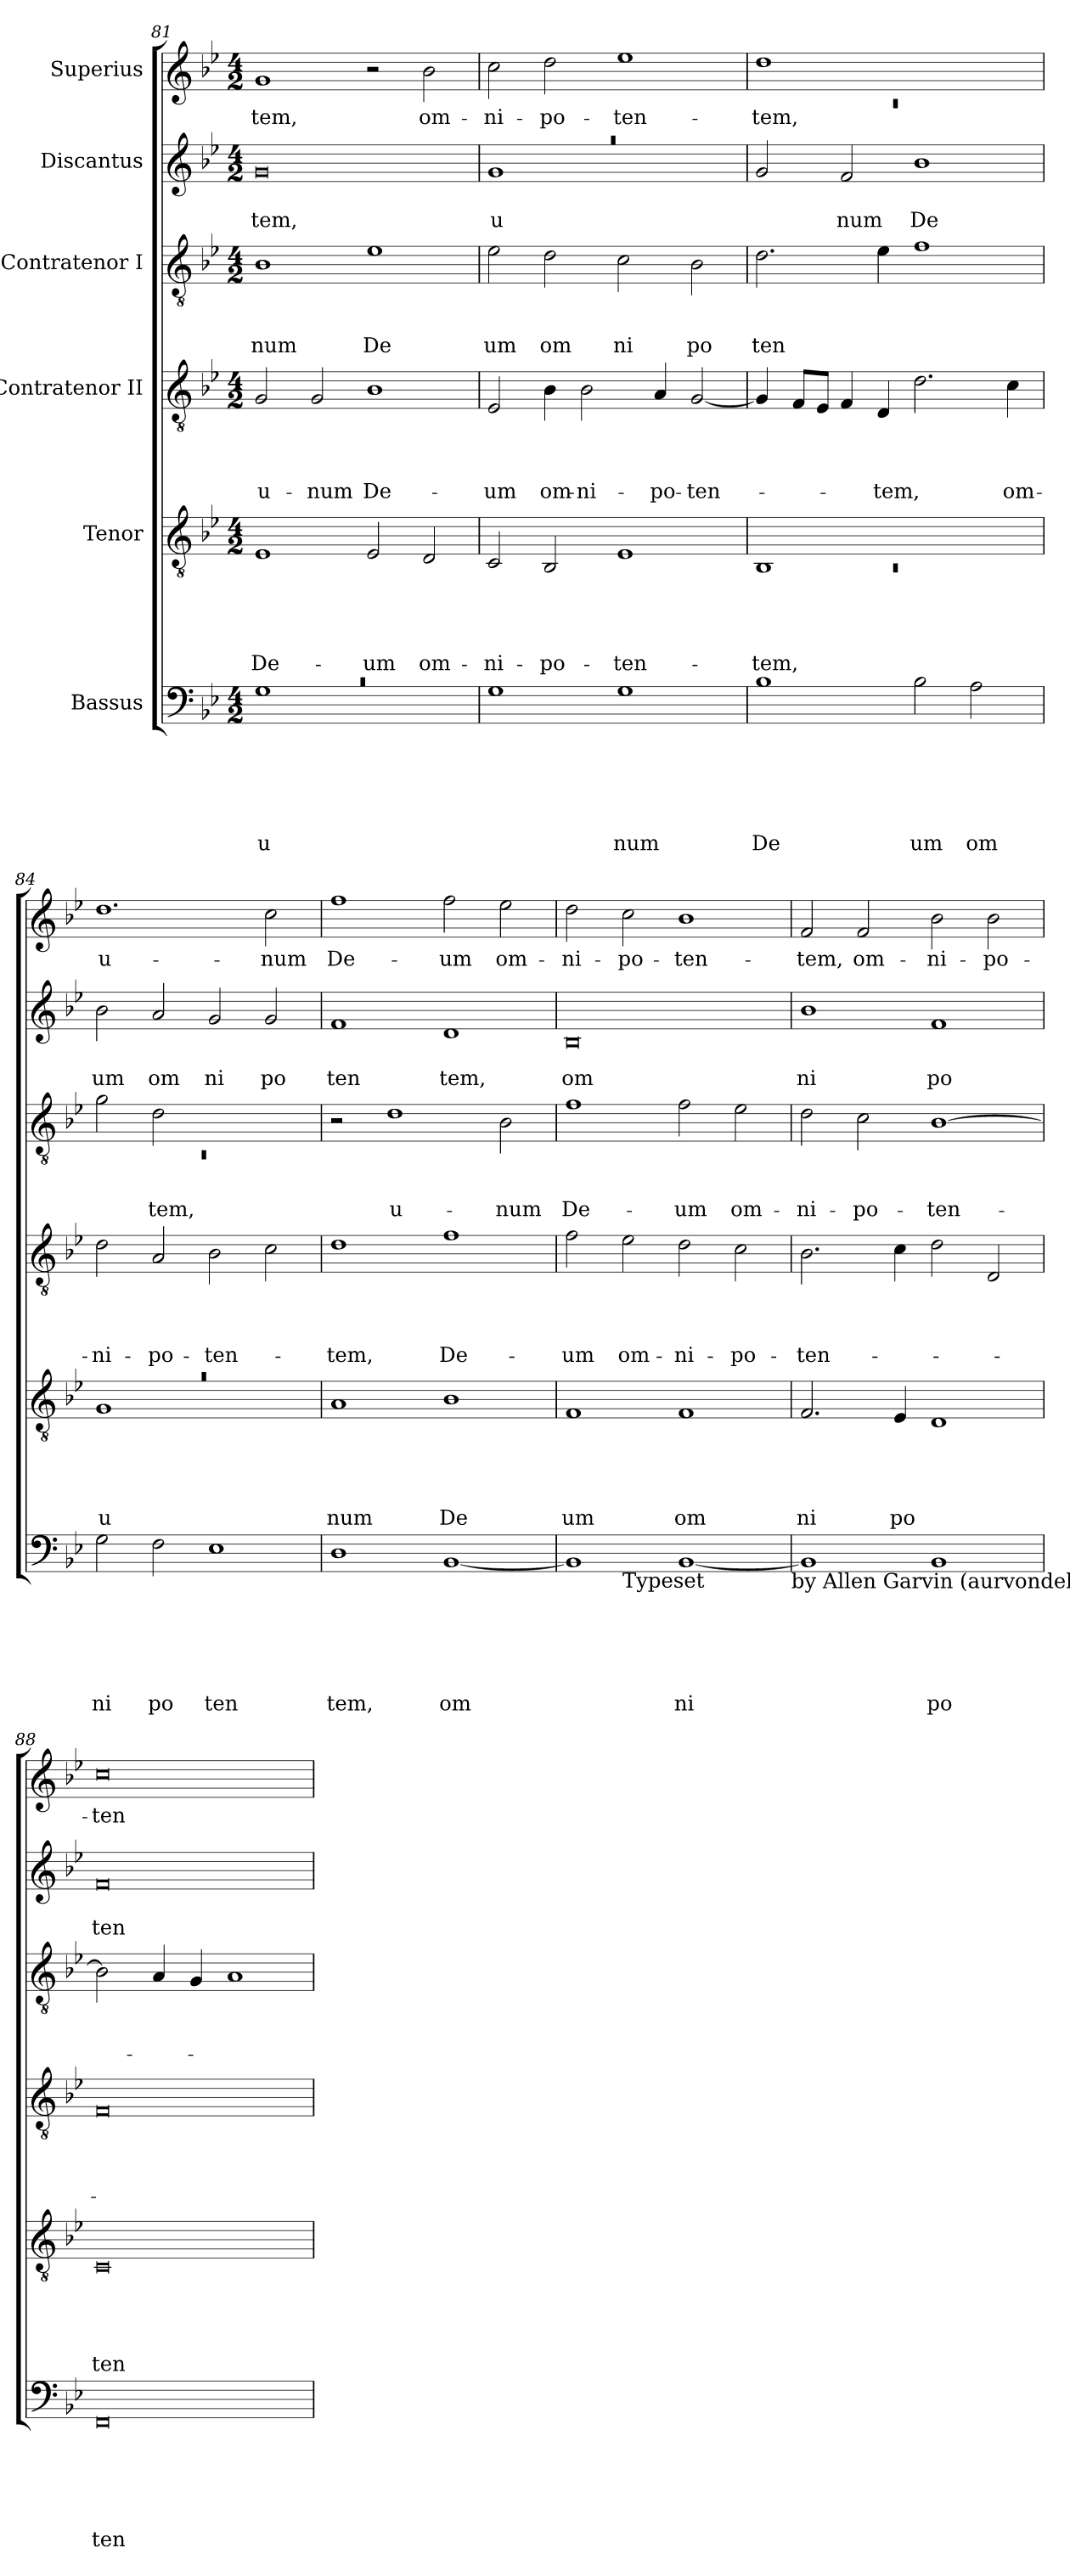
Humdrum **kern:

**kern	**text	**text	**text	**text	**text	**text	**kern	**text	**text	**text	**text	**text	**kern	**text	**text	**text	**text	**kern	**text	**text	**text	**kern	**text	**text	**kern	**text
*part6	*part6	*part6	*part6	*part6	*part6	*part6	*part5	*part5	*part5	*part5	*part5	*part5	*part4	*part4	*part4	*part4	*part4	*part3	*part3	*part3	*part3	*part2	*part2	*part2	*part1	*part1
*staff6	*staff6	*staff6	*staff6	*staff6	*staff6	*staff6	*staff5	*staff5	*staff5	*staff5	*staff5	*staff5	*staff4	*staff4	*staff4	*staff4	*staff4	*staff3	*staff3	*staff3	*staff3	*staff2	*staff2	*staff2	*staff1	*staff1
*I"Bassus	*	*	*	*	*	*	*I"Tenor	*	*	*	*	*	*I"Contratenor II	*	*	*	*	*I"Contratenor I	*	*	*	*I"Discantus	*	*	*I"Superius	*
*clefF4	*	*	*	*	*	*	*clefGv2	*	*	*	*	*	*clefGv2	*	*	*	*	*clefGv2	*	*	*	*clefG2	*	*	*clefG2	*
*k[b-e-]	*	*	*	*	*	*	*k[b-e-]	*	*	*	*	*	*k[b-e-]	*	*	*	*	*k[b-e-]	*	*	*	*k[b-e-]	*	*	*k[b-e-]	*
*B-:	*	*	*	*	*	*	*B-:	*	*	*	*	*	*B-:	*	*	*	*	*B-:	*	*	*	*B-:	*	*	*B-:	*
*M4/2	*	*	*	*	*	*	*M4/2	*	*	*	*	*	*M4/2	*	*	*	*	*M4/2	*	*	*	*M4/2	*	*	*M4/2	*
=81	=81	=81	=81	=81	=81	=81	=81	=81	=81	=81	=81	=81	=81	=81	=81	=81	=81	=81	=81	=81	=81	=81	=81	=81	=81	=81
!LO:N:vis=1	!	!	!	!	!	!LO:LY:b	!	!	!	!	!	!LO:LY:b	!	!	!	!	!LO:LY:b	!	!	!	!LO:LY:b	!	!	!LO:LY:b	!	!LO:LY:b
*^	*	*	*	*	*	*	*	*	*	*	*	*	*	*	*	*	*	*	*	*	*	*	*	*	*	*
0rc	1G	.	.	.	.	.	u	1E-	.	.	.	.	De-	2G/	.	.	.	u-	1B-	.	.	num	0g	.	tem,	1g	-tem,
!	!	!	!	!	!	!	!	!	!	!	!	!	!	!	!	!	!	!LO:LY:b	!	!	!	!	!	!	!	!	!
.	.	.	.	.	.	.	.	.	.	.	.	.	.	2G/	.	.	.	-num	.	.	.	.	.	.	.	.	.
!	!	!	!	!	!	!	!	!	!	!	!	!	!LO:LY:b	!	!	!	!	!LO:LY:b	!	!	!	!LO:LY:b	!	!	!	!	!
.	1ryy	.	.	.	.	.	.	2E-/	.	.	.	.	-um	1B-	.	.	.	De-	1e-	.	.	De	.	.	.	2r	.
!	!	!	!	!	!	!	!	!	!	!	!	!	!LO:LY:b	!	!	!	!	!	!	!	!	!	!	!	!	!	!LO:LY:b
.	.	.	.	.	.	.	.	2D/	.	.	.	.	om-	.	.	.	.	.	.	.	.	.	.	.	.	2b-\	om-
*v	*v	*	*	*	*	*	*	*	*	*	*	*	*	*	*	*	*	*	*	*	*	*	*	*	*	*	*
=82	=82	=82	=82	=82	=82	=82	=82	=82	=82	=82	=82	=82	=82	=82	=82	=82	=82	=82	=82	=82	=82	=82	=82	=82	=82	=82
!	!	!	!	!	!	!	!	!	!	!	!	!LO:LY:b	!	!	!	!	!LO:LY:b	!	!	!	!LO:LY:b	!LO:N:vis=1	!	!LO:LY:b	!	!LO:LY:b
*	*	*	*	*	*	*	*	*	*	*	*	*	*	*	*	*	*	*	*	*	*	*^	*	*	*	*
1G	.	.	.	.	.	.	2C/	.	.	.	.	-ni-	2E-/	.	.	.	-um	2e-\	.	.	um	0raa	1g	.	u	2cc\	-ni-
!	!	!	!	!	!	!	!	!	!	!	!	!LO:LY:b	!	!	!	!	!LO:LY:b	!	!	!	!LO:LY:b	!	!	!	!	!	!LO:LY:b
.	.	.	.	.	.	.	2BB-/	.	.	.	.	-po-	4B-\	.	.	.	om-	2d\	.	.	om	.	.	.	.	2dd\	-po-
!	!	!	!	!	!	!	!	!	!	!	!	!	!	!	!	!	!LO:LY:b	!	!	!	!	!	!	!	!	!	!
.	.	.	.	.	.	.	.	.	.	.	.	.	2B-\	.	.	.	-ni-	.	.	.	.	.	.	.	.	.	.
!	!	!	!	!	!	!LO:LY:b	!	!	!	!	!	!LO:LY:b	!	!	!	!	!	!	!	!	!LO:LY:b	!	!	!	!	!	!LO:LY:b
1G	.	.	.	.	.	num	1E-	.	.	.	.	-ten-	.	.	.	.	.	2c\	.	.	ni	.	1ryy	.	.	1ee-	-ten-
!	!	!	!	!	!	!	!	!	!	!	!	!	!	!	!	!	!LO:LY:b	!	!	!	!	!	!	!	!	!	!
.	.	.	.	.	.	.	.	.	.	.	.	.	4A/	.	.	.	-po-	.	.	.	.	.	.	.	.	.	.
!	!	!	!	!	!	!	!	!	!	!	!	!	!	!	!	!	!LO:LY:b	!	!	!	!LO:LY:b	!	!	!	!	!	!
.	.	.	.	.	.	.	.	.	.	.	.	.	[<2G/	.	.	.	-ten-	2B-\	.	.	po	.	.	.	.	.	.
*	*	*	*	*	*	*	*	*	*	*	*	*	*	*	*	*	*	*	*	*	*	*v	*v	*	*	*	*
=83	=83	=83	=83	=83	=83	=83	=83	=83	=83	=83	=83	=83	=83	=83	=83	=83	=83	=83	=83	=83	=83	=83	=83	=83	=83	=83
*	*	*	*	*	*	*	*^	*	*	*	*	*	*	*	*	*	*	*	*	*	*	*	*	*	*^	*
!	!	!	!	!	!	!LO:LY:b	!	!LO:N:vis=1	!	!	!	!	!LO:LY:b	!	!	!	!	!	!	!	!	!LO:LY:b	!	!	!	!	!LO:N:vis=1	!LO:LY:b
1B-	.	.	.	.	.	De	1BB-	0rC	.	.	.	.	-tem,	4G/]	.	.	.	.	2.d\	.	.	ten	2g/	.	.	1dd	0rc	-tem,
.	.	.	.	.	.	.	.	.	.	.	.	.	.	8F/L	.	.	.	.	.	.	.	.	.	.	.	.	.	.
.	.	.	.	.	.	.	.	.	.	.	.	.	.	8E-/J	.	.	.	.	.	.	.	.	.	.	.	.	.	.
!	!	!	!	!	!	!	!	!	!	!	!	!	!	!	!	!	!	!	!	!	!	!	!	!	!LO:LY:b	!	!	!
.	.	.	.	.	.	.	.	.	.	.	.	.	.	4F/	.	.	.	.	.	.	.	.	2f/	.	num	.	.	.
!	!	!	!	!	!	!	!	!	!	!	!	!	!	!	!	!	!	!LO:LY:b	!	!	!	!	!	!	!	!	!	!
.	.	.	.	.	.	.	.	.	.	.	.	.	.	4D/	.	.	.	-tem,	4e-\	.	.	.	.	.	.	.	.	.
!	!	!	!	!	!	!LO:LY:b	!	!	!	!	!	!	!	!	!	!	!	!	!	!	!	!	!	!	!LO:LY:b	!	!	!
2B-\	.	.	.	.	.	um	1ryy	.	.	.	.	.	.	2.d\	.	.	.	.	1f	.	.	.	1b-	.	De	1ryy	.	.
!	!	!	!	!	!	!LO:LY:b	!	!	!	!	!	!	!	!	!	!	!	!	!	!	!	!	!	!	!	!	!	!
2A\	.	.	.	.	.	om	.	.	.	.	.	.	.	.	.	.	.	.	.	.	.	.	.	.	.	.	.	.
!	!	!	!	!	!	!	!	!	!	!	!	!	!	!	!	!	!	!LO:LY:b	!	!	!	!	!	!	!	!	!	!
.	.	.	.	.	.	.	.	.	.	.	.	.	.	4c\	.	.	.	om-	.	.	.	.	.	.	.	.	.	.
*	*	*	*	*	*	*	*	*	*	*	*	*	*	*	*	*	*	*	*	*	*	*	*	*	*	*v	*v	*
=84	=84	=84	=84	=84	=84	=84	=84	=84	=84	=84	=84	=84	=84	=84	=84	=84	=84	=84	=84	=84	=84	=84	=84	=84	=84	=84	=84
*	*	*	*	*	*	*	*	*	*	*	*	*	*	*	*	*	*	*	*^	*	*	*	*	*	*	*	*
!	!	!	!	!	!	!LO:LY:b	!LO:N:vis=1	!	!	!	!	!	!LO:LY:b	!	!	!	!	!LO:LY:b	!	!LO:N:vis=1	!	!	!	!	!	!LO:LY:b	!	!LO:LY:b
2G\	.	.	.	.	.	ni	0ra	1G	.	.	.	.	u-	2d\	.	.	.	-ni-	2g\	0rC	.	.	.	2b-\	.	um	1.dd	u-
!	!	!	!	!	!	!LO:LY:b	!	!	!	!	!	!	!	!	!	!	!	!LO:LY:b	!	!	!	!	!LO:LY:b	!	!	!LO:LY:b	!	!
2F\	.	.	.	.	.	po	.	.	.	.	.	.	.	2A/	.	.	.	-po-	2d\	.	.	.	tem,	2a/	.	om	.	.
!	!	!	!	!	!	!LO:LY:b	!	!	!	!	!	!	!	!	!	!	!	!LO:LY:b	!	!	!	!	!	!	!	!LO:LY:b	!	!
1E-	.	.	.	.	.	ten	.	1ryy	.	.	.	.	.	2B-\	.	.	.	-ten-	1ryy	.	.	.	.	2g/	.	ni	.	.
!	!	!	!	!	!	!	!	!	!	!	!	!	!	!	!	!	!	!	!	!	!	!	!	!	!	!LO:LY:b	!	!LO:LY:b
.	.	.	.	.	.	.	.	.	.	.	.	.	.	2c\	.	.	.	.	.	.	.	.	.	2g/	.	po	2cc\	-num
*	*	*	*	*	*	*	*v	*v	*	*	*	*	*	*	*	*	*	*	*v	*v	*	*	*	*	*	*	*	*
!!LO:LB:g=z
=85	=85	=85	=85	=85	=85	=85	=85	=85	=85	=85	=85	=85	=85	=85	=85	=85	=85	=85	=85	=85	=85	=85	=85	=85	=85	=85
!	!	!	!	!	!	!LO:LY:b	!	!	!	!	!	!LO:LY:b	!	!	!	!	!LO:LY:b	!	!	!	!	!	!	!LO:LY:b	!	!LO:LY:b
1D	.	.	.	.	.	tem,	1A	.	.	.	.	-num	1d	.	.	.	-tem,	2r	.	.	.	1f	.	ten	1ff	De-
!	!	!	!	!	!	!	!	!	!	!	!	!	!	!	!	!	!	!	!	!	!LO:LY:b	!	!	!	!	!
.	.	.	.	.	.	.	.	.	.	.	.	.	.	.	.	.	.	1d	.	.	u-	.	.	.	.	.
!	!	!	!	!	!	!LO:LY:b	!	!	!	!	!	!LO:LY:b	!	!	!	!	!LO:LY:b	!	!	!	!	!	!	!LO:LY:b	!	!LO:LY:b
[<1BB-	.	.	.	.	.	om	1B-	.	.	.	.	De	1f	.	.	.	De-	.	.	.	.	1d	.	tem,	2ff\	-um
!	!	!	!	!	!	!	!	!	!	!	!	!	!	!	!	!	!	!	!	!	!LO:LY:b	!	!	!	!	!LO:LY:b
.	.	.	.	.	.	.	.	.	.	.	.	.	.	.	.	.	.	2B-\	.	.	-num	.	.	.	2ee-\	om-
=86	=86	=86	=86	=86	=86	=86	=86	=86	=86	=86	=86	=86	=86	=86	=86	=86	=86	=86	=86	=86	=86	=86	=86	=86	=86	=86
!	!	!	!	!	!	!	!	!	!	!	!	!LO:LY:b	!	!	!	!	!LO:LY:b	!	!	!	!LO:LY:b	!	!	!LO:LY:b	!	!LO:LY:b
*^	*	*	*	*	*	*	*	*	*	*	*	*	*	*	*	*	*	*	*	*	*	*	*	*	*	*
1BB-]	2ryy	.	.	.	.	.	.	1F	.	.	.	.	um	2f\	.	.	.	-um	1f	.	.	De-	0B-	.	om	2dd\	-ni-
!	!LO:TX:b:t=Typeset	!	!	!	!	!	!	!	!	!	!	!	!	!	!	!	!	!	!	!	!	!	!	!	!	!	!
!	!	!	!	!	!	!	!	!	!	!	!	!	!	!	!	!	!	!LO:LY:b	!	!	!	!	!	!	!	!	!LO:LY:b
.	1.ryy	.	.	.	.	.	.	.	.	.	.	.	.	2e-\	.	.	.	om-	.	.	.	.	.	.	.	2cc\	-po-
!	!	!	!	!	!	!	!LO:LY:b	!	!	!	!	!	!LO:LY:b	!	!	!	!	!LO:LY:b	!	!	!	!LO:LY:b	!	!	!	!	!LO:LY:b
[<1BB-	.	.	.	.	.	.	ni	1F	.	.	.	.	om	2d\	.	.	.	-ni-	2f\	.	.	-um	.	.	.	1b-	-ten-
!	!	!	!	!	!	!	!	!	!	!	!	!	!	!	!	!	!	!LO:LY:b	!	!	!	!LO:LY:b	!	!	!	!	!
.	.	.	.	.	.	.	.	.	.	.	.	.	.	2c\	.	.	.	-po-	2e-\	.	.	om-	.	.	.	.	.
!LO:TX:b:t=by Allen Garvin (aurvondel@gmail.com)	!	!	!	!	!	!	!	!	!	!	!	!	!	!	!	!	!	!	!	!	!	!	!	!	!	!	!
=87	=87	=87	=87	=87	=87	=87	=87	=87	=87	=87	=87	=87	=87	=87	=87	=87	=87	=87	=87	=87	=87	=87	=87	=87	=87	=87	=87
!	!	!	!	!	!	!	!	!	!	!	!	!	!LO:LY:b	!	!	!	!	!LO:LY:b	!	!	!	!LO:LY:b	!	!	!LO:LY:b	!	!LO:LY:b
*v	*v	*	*	*	*	*	*	*	*	*	*	*	*	*	*	*	*	*	*	*	*	*	*	*	*	*	*
1BB-]	.	.	.	.	.	.	2.F/	.	.	.	.	ni	2.B-\	.	.	.	-ten-	2d\	.	.	-ni-	1b-	.	ni	2f/	-tem,
!	!	!	!	!	!	!	!	!	!	!	!	!	!	!	!	!	!	!	!	!	!LO:LY:b	!	!	!	!	!LO:LY:b
.	.	.	.	.	.	.	.	.	.	.	.	.	.	.	.	.	.	2c\	.	.	-po-	.	.	.	2f/	om-
!	!	!	!	!	!	!	!	!	!	!	!	!LO:LY:b	!	!	!	!	!	!	!	!	!	!	!	!	!	!
.	.	.	.	.	.	.	4E-/	.	.	.	.	po	4c\	.	.	.	.	.	.	.	.	.	.	.	.	.
!	!	!	!	!	!	!LO:LY:b	!	!	!	!	!	!	!	!	!	!	!	!	!	!	!LO:LY:b	!	!	!LO:LY:b	!	!LO:LY:b
1BB-	.	.	.	.	.	po	1D	.	.	.	.	.	2d\	.	.	.	.	[>1B-	.	.	-ten-	1f	.	po	2b-\	-ni-
!	!	!	!	!	!	!	!	!	!	!	!	!	!	!	!	!	!	!	!	!	!	!	!	!	!	!LO:LY:b
.	.	.	.	.	.	.	.	.	.	.	.	.	2D/	.	.	.	.	.	.	.	.	.	.	.	2b-\	-po-
=88	=88	=88	=88	=88	=88	=88	=88	=88	=88	=88	=88	=88	=88	=88	=88	=88	=88	=88	=88	=88	=88	=88	=88	=88	=88	=88
!	!	!	!	!	!	!LO:LY:b	!	!	!	!	!	!LO:LY:b	!	!	!	!	!	!	!	!	!	!	!	!LO:LY:b	!	!LO:LY:b
0FF	.	.	.	.	.	ten	0C	.	.	.	.	ten	0F	.	.	.	.	2B-\]	.	.	.	0f	.	ten	0cc	-ten-
.	.	.	.	.	.	.	.	.	.	.	.	.	.	.	.	.	.	4A/	.	.	.	.	.	.	.	.
.	.	.	.	.	.	.	.	.	.	.	.	.	.	.	.	.	.	4G/	.	.	.	.	.	.	.	.
.	.	.	.	.	.	.	.	.	.	.	.	.	.	.	.	.	.	1A	.	.	.	.	.	.	.	.
=	=	=	=	=	=	=	=	=	=	=	=	=	=	=	=	=	=	=	=	=	=	=	=	=	=	=
*-	*-	*-	*-	*-	*-	*-	*-	*-	*-	*-	*-	*-	*-	*-	*-	*-	*-	*-	*-	*-	*-	*-	*-	*-	*-	*-
